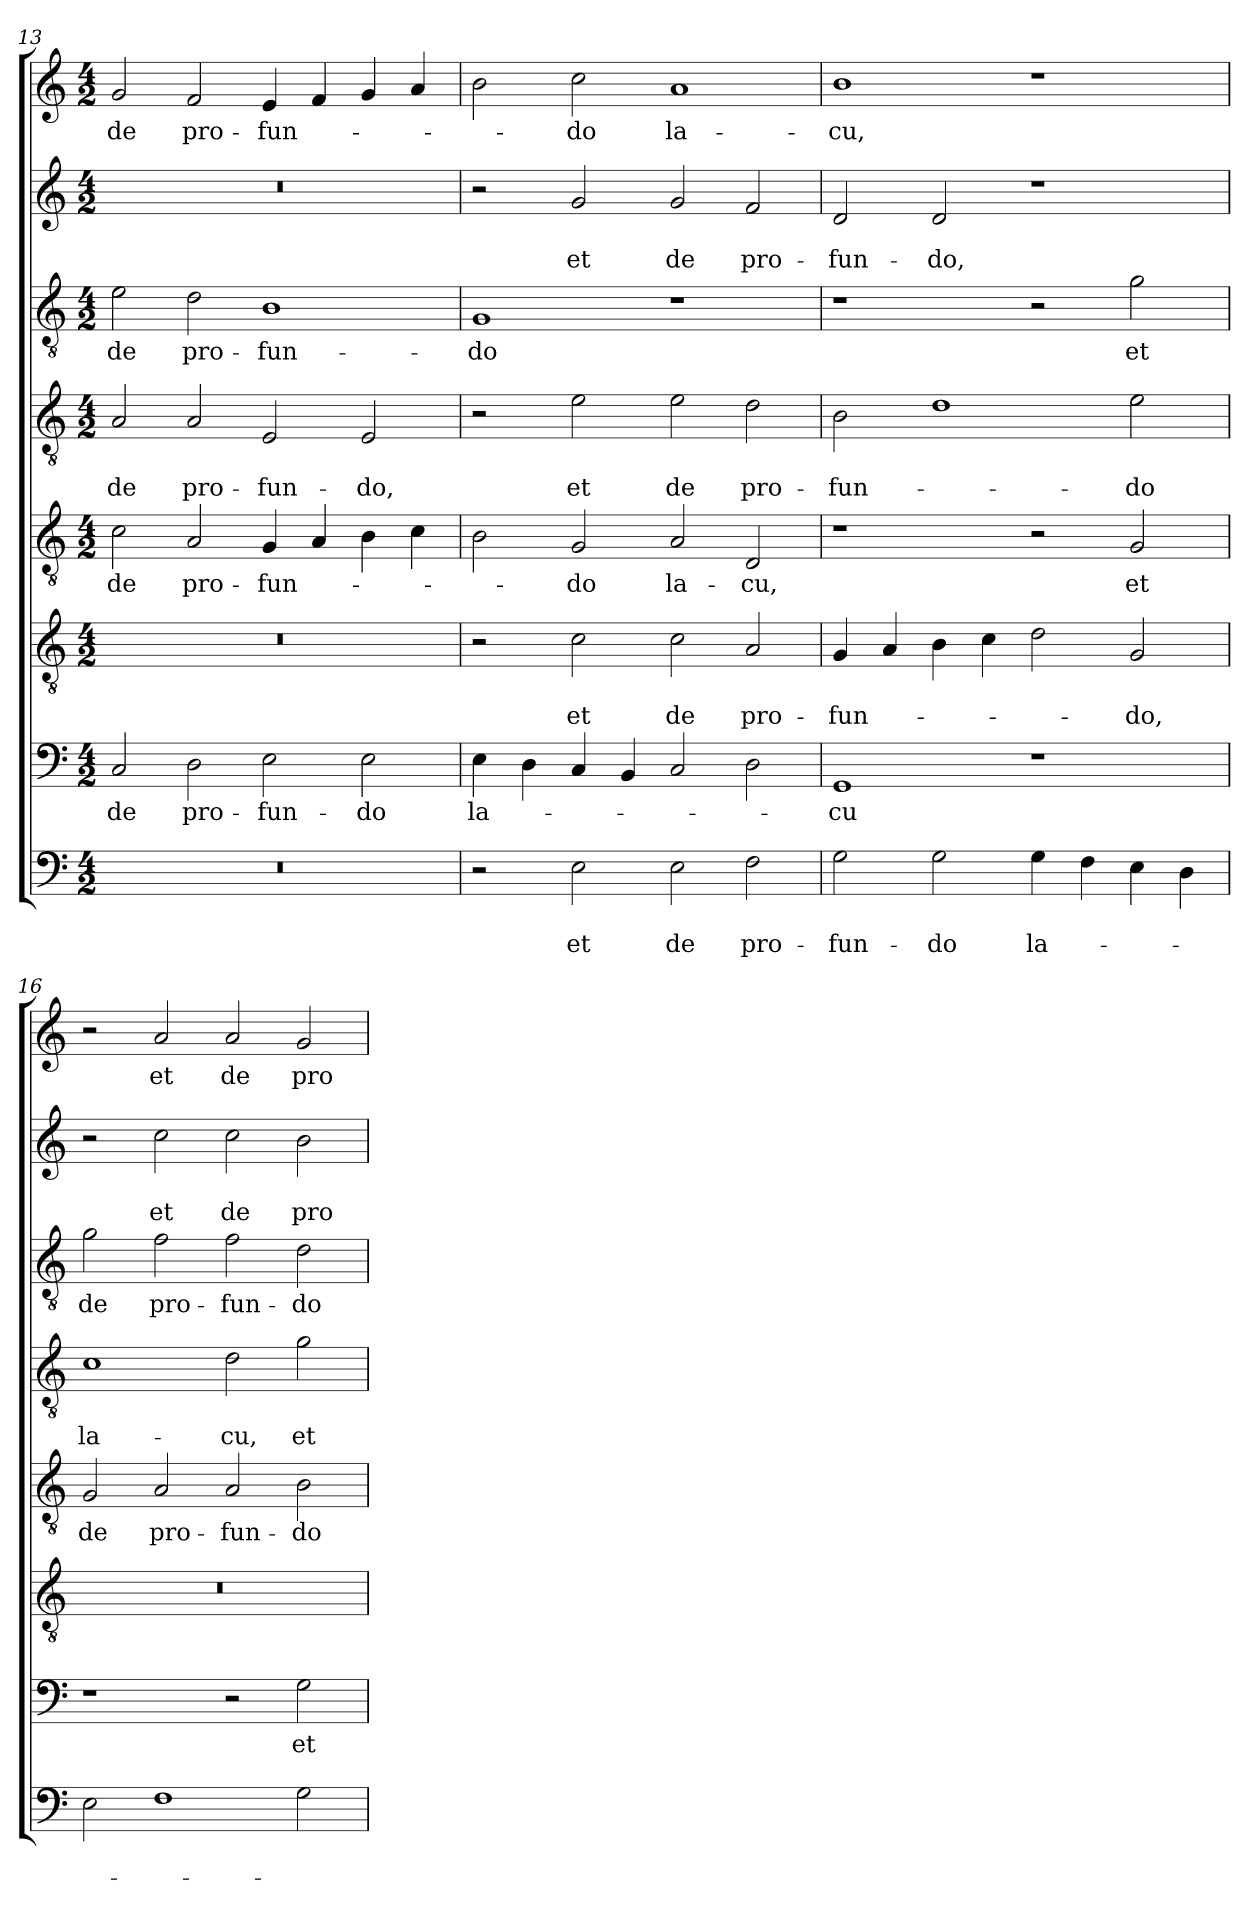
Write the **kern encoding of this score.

**kern	**text	**text	**kern	**text	**kern	**text	**text	**kern	**text	**kern	**text	**text	**kern	**text	**kern	**text	**text	**kern	**text
*part8	*part8	*part8	*part7	*part7	*part6	*part6	*part6	*part5	*part5	*part4	*part4	*part4	*part3	*part3	*part2	*part2	*part2	*part1	*part1
*staff8	*staff8	*staff8	*staff7	*staff7	*staff6	*staff6	*staff6	*staff5	*staff5	*staff4	*staff4	*staff4	*staff3	*staff3	*staff2	*staff2	*staff2	*staff1	*staff1
!!LO:PB:g=z
*clefF4	*	*	*clefF4	*	*clefGv2	*	*	*clefGv2	*	*clefGv2	*	*	*clefGv2	*	*clefG2	*	*	*clefG2	*
*k[]	*	*	*k[]	*	*k[]	*	*	*k[]	*	*k[]	*	*	*k[]	*	*k[]	*	*	*k[]	*
*C:	*	*	*C:	*	*C:	*	*	*C:	*	*C:	*	*	*C:	*	*C:	*	*	*C:	*
*M4/2	*	*	*M4/2	*	*M4/2	*	*	*M4/2	*	*M4/2	*	*	*M4/2	*	*M4/2	*	*	*M4/2	*
=13	=13	=13	=13	=13	=13	=13	=13	=13	=13	=13	=13	=13	=13	=13	=13	=13	=13	=13	=13
!	!	!	!	!LO:LY:b	!	!	!	!	!LO:LY:b	!	!	!LO:LY:b	!	!LO:LY:b	!	!	!	!	!LO:LY:b
0r	.	.	2C/	de	0r	.	.	2c\	de	2A/	.	de	2e\	de	0r	.	.	2g/	de
!	!	!	!	!LO:LY:b	!	!	!	!	!LO:LY:b	!	!	!LO:LY:b	!	!LO:LY:b	!	!	!	!	!LO:LY:b
.	.	.	2D\	pro-	.	.	.	2A/	pro-	2A/	.	pro-	2d\	pro-	.	.	.	2f/	pro-
!	!	!	!	!LO:LY:b	!	!	!	!	!LO:LY:b	!	!	!LO:LY:b	!	!LO:LY:b	!	!	!	!	!LO:LY:b
.	.	.	2E\	-fun-	.	.	.	4G/	-fun-	2E/	.	-fun-	1B	-fun-	.	.	.	4e/	-fun-
.	.	.	.	.	.	.	.	4A/	.	.	.	.	.	.	.	.	.	4f/	.
!	!	!	!	!LO:LY:b	!	!	!	!	!	!	!	!LO:LY:b	!	!	!	!	!	!	!
.	.	.	2E\	-do	.	.	.	4B\	.	2E/	.	-do,	.	.	.	.	.	4g/	.
.	.	.	.	.	.	.	.	4c\	.	.	.	.	.	.	.	.	.	4a/	.
=14	=14	=14	=14	=14	=14	=14	=14	=14	=14	=14	=14	=14	=14	=14	=14	=14	=14	=14	=14
!	!	!	!	!LO:LY:b	!	!	!	!	!	!	!	!	!	!LO:LY:b	!	!	!	!	!
2r	.	.	4E\	la-	2r	.	.	2B\	.	2r	.	.	1G	-do	2r	.	.	2b\	.
.	.	.	4D\	.	.	.	.	.	.	.	.	.	.	.	.	.	.	.	.
!	!	!LO:LY:b	!	!	!	!	!LO:LY:b	!	!LO:LY:b	!	!	!LO:LY:b	!	!	!	!	!LO:LY:b	!	!LO:LY:b
2E\	.	et	4C/	.	2c\	.	et	2G/	-do	2e\	.	et	.	.	2g/	.	et	2cc\	-do
.	.	.	4BB/	.	.	.	.	.	.	.	.	.	.	.	.	.	.	.	.
!	!	!LO:LY:b	!	!	!	!	!LO:LY:b	!	!LO:LY:b	!	!	!LO:LY:b	!	!	!	!	!LO:LY:b	!	!LO:LY:b
2E\	.	de	2C/	.	2c\	.	de	2A/	la-	2e\	.	de	1r	.	2g/	.	de	1a	la-
!	!	!LO:LY:b	!	!	!	!	!LO:LY:b	!	!LO:LY:b	!	!	!LO:LY:b	!	!	!	!	!LO:LY:b	!	!
2F\	.	pro-	2D\	.	2A/	.	pro-	2D/	-cu,	2d\	.	pro-	.	.	2f/	.	pro-	.	.
=15	=15	=15	=15	=15	=15	=15	=15	=15	=15	=15	=15	=15	=15	=15	=15	=15	=15	=15	=15
!	!	!LO:LY:b	!	!LO:LY:b	!	!	!LO:LY:b	!	!	!	!	!LO:LY:b	!	!	!	!	!LO:LY:b	!	!LO:LY:b
2G\	.	-fun-	1GG	-cu	4G/	.	-fun-	1r	.	2B\	.	-fun-	1r	.	2d/	.	-fun-	1b	-cu,
.	.	.	.	.	4A/	.	.	.	.	.	.	.	.	.	.	.	.	.	.
!	!	!LO:LY:b	!	!	!	!	!	!	!	!	!	!	!	!	!	!	!LO:LY:b	!	!
2G\	.	-do	.	.	4B\	.	.	.	.	1d	.	.	.	.	2d/	.	-do,	.	.
.	.	.	.	.	4c\	.	.	.	.	.	.	.	.	.	.	.	.	.	.
!	!	!LO:LY:b	!	!	!	!	!	!	!	!	!	!	!	!	!	!	!	!	!
4G\	.	la-	1r	.	2d\	.	.	2r	.	.	.	.	2r	.	1r	.	.	1r	.
4F\	.	.	.	.	.	.	.	.	.	.	.	.	.	.	.	.	.	.	.
!	!	!	!	!	!	!	!LO:LY:b	!	!LO:LY:b	!	!	!LO:LY:b	!	!LO:LY:b	!	!	!	!	!
4E\	.	.	.	.	2G/	.	-do,	2G/	et	2e\	.	-do	2g\	et	.	.	.	.	.
4D\	.	.	.	.	.	.	.	.	.	.	.	.	.	.	.	.	.	.	.
=16	=16	=16	=16	=16	=16	=16	=16	=16	=16	=16	=16	=16	=16	=16	=16	=16	=16	=16	=16
!	!	!	!	!	!	!	!	!	!LO:LY:b	!	!	!LO:LY:b	!	!LO:LY:b	!	!	!	!	!
2E\	.	.	1r	.	0r	.	.	2G/	de	1c	.	la-	2g\	de	2r	.	.	2r	.
!	!	!	!	!	!	!	!	!	!LO:LY:b	!	!	!	!	!LO:LY:b	!	!	!LO:LY:b	!	!LO:LY:b
1F	.	.	.	.	.	.	.	2A/	pro-	.	.	.	2f\	pro-	2cc\	.	et	2a/	et
!	!	!	!	!	!	!	!	!	!LO:LY:b	!	!	!LO:LY:b	!	!LO:LY:b	!	!	!LO:LY:b	!	!LO:LY:b
.	.	.	2r	.	.	.	.	2A/	-fun-	2d\	.	-cu,	2f\	-fun-	2cc\	.	de	2a/	de
!	!	!	!	!LO:LY:b	!	!	!	!	!LO:LY:b	!	!	!LO:LY:b	!	!LO:LY:b	!	!	!LO:LY:b	!	!LO:LY:b
2G\	.	.	2G\	et	.	.	.	2B\	-do	2g\	.	et	2d\	-do	2b\	.	pro-	2g/	pro-
=	=	=	=	=	=	=	=	=	=	=	=	=	=	=	=	=	=	=	=
*-	*-	*-	*-	*-	*-	*-	*-	*-	*-	*-	*-	*-	*-	*-	*-	*-	*-	*-	*-
